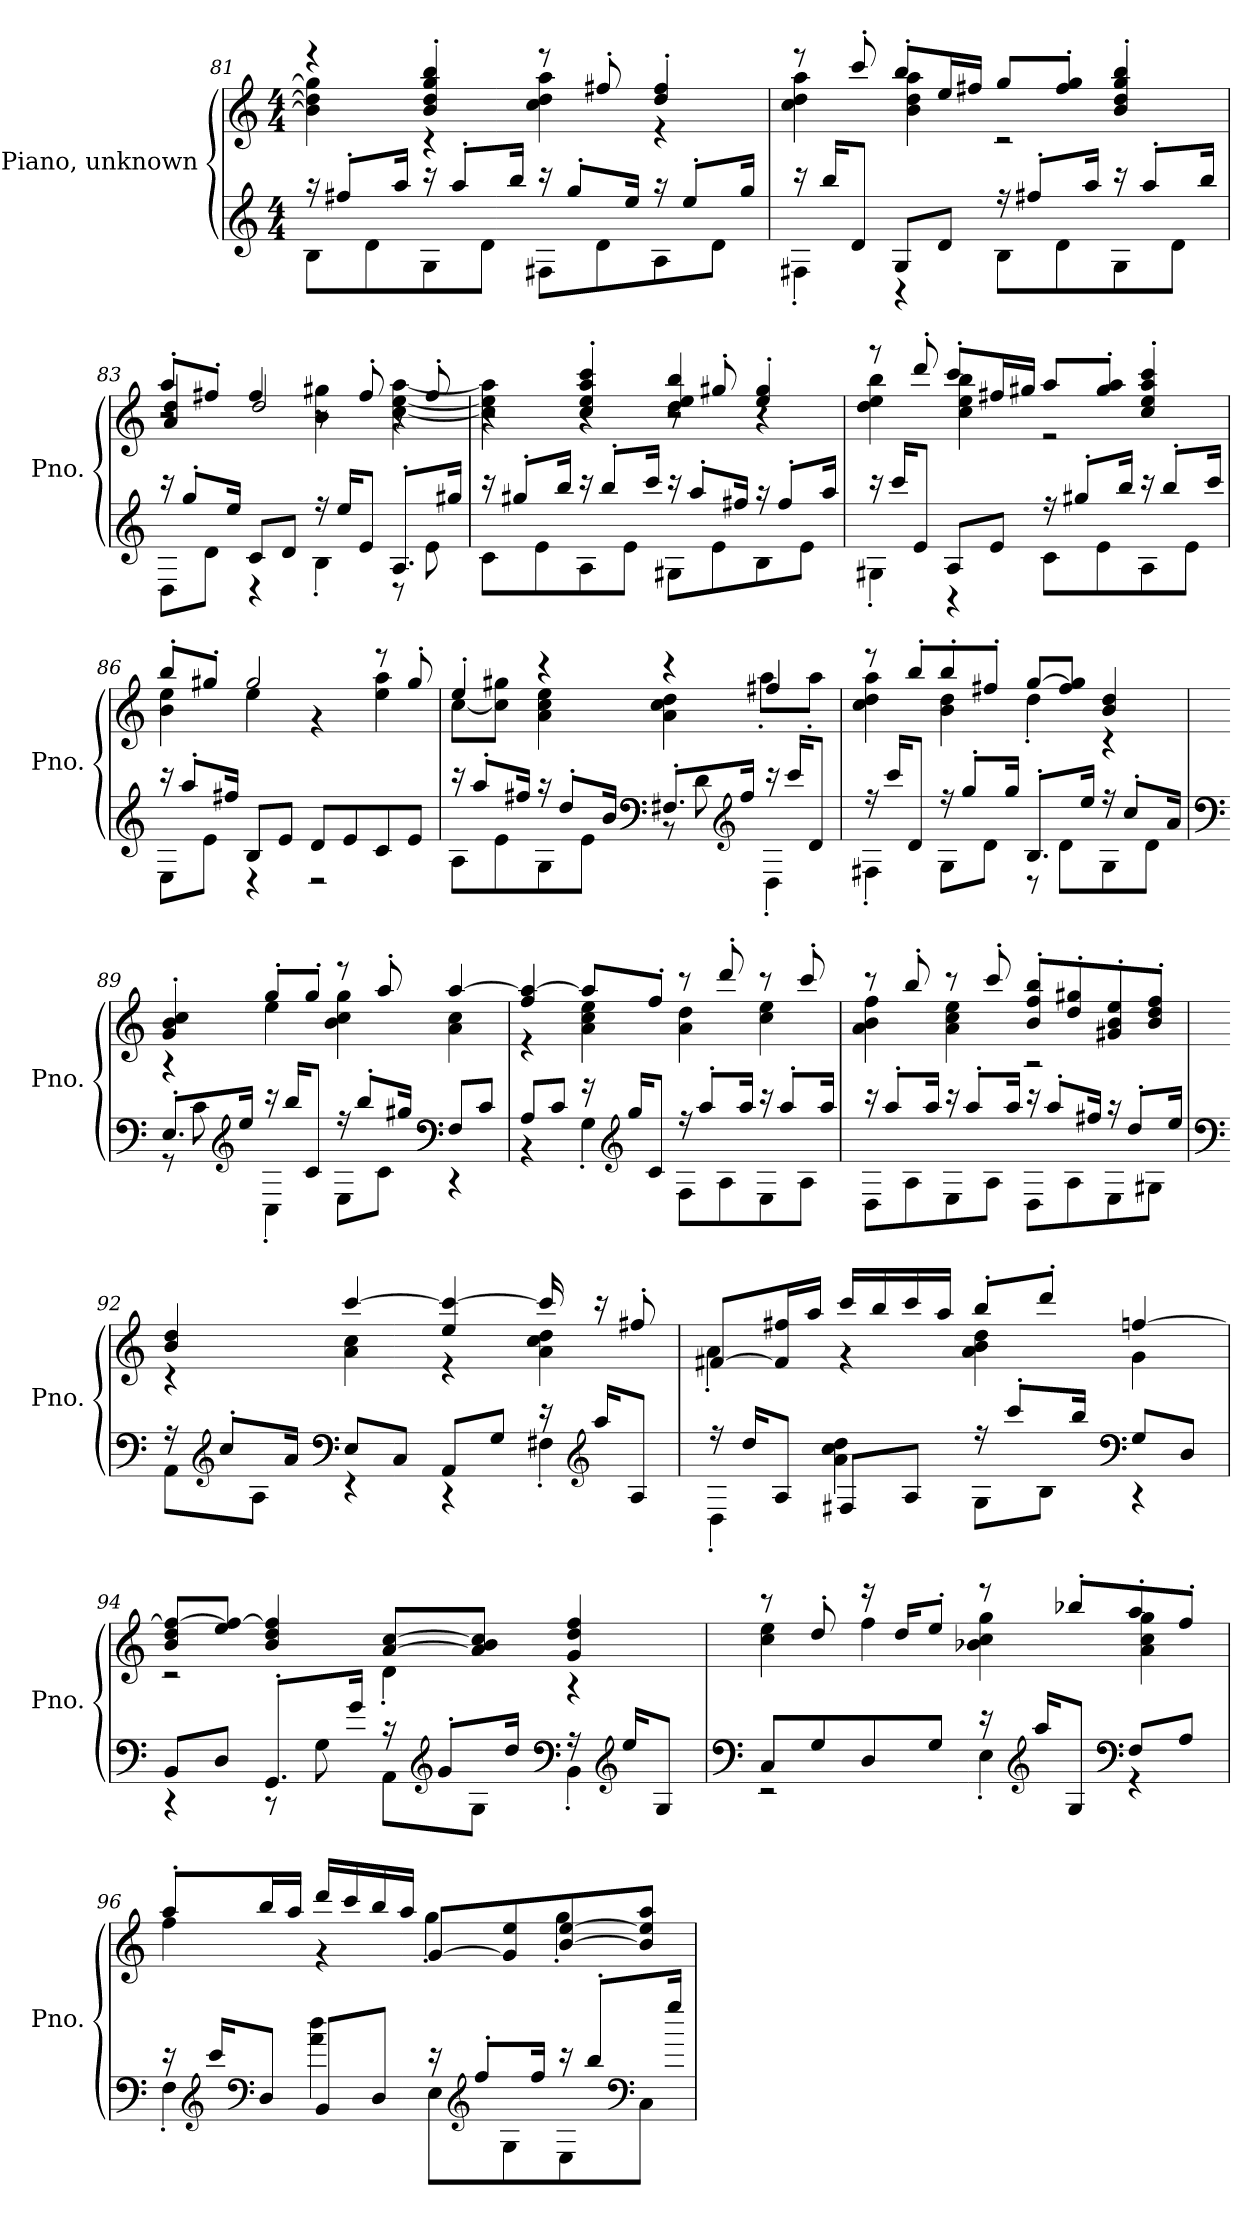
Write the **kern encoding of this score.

**kern	**kern
*part1	*part1
*staff2	*staff1
*I"Piano, unknown	*
*I'Pno.	*
!!LO:LB:g=z
*clefG2	*clefG2
*k[]	*k[]
*M4/4	*M4/4
=81	=81
*^	*^
16r	8B\L	4r	4b\] 4dd\] 4gg\]
8ff#X'/L	.	.	.
.	8d\	.	.
16aa/Jk	.	.	.
16r	8G\	4b/' 4dd/' 4gg/' 4bb/'	4r
8aa'/L	.	.	.
.	8d\J	.	.
16bb/Jk	.	.	.
16r	8F#X\L	8r	4cc\ 4dd\ 4aa\
8gg'/L	.	.	.
.	8d\	8ff#X'/	.
16ee/Jk	.	.	.
16r	8A\	4dd/' 4ff#/'	4r
8ee'/L	.	.	.
.	8d\J	.	.
16gg/Jk	.	.	.
=82	=82	=82	=82
16r	4F#X'\	8r	4cc\ 4dd\ 4aa\
16bb/KL	.	.	.
8d/J	.	8ccc'/	.
8G/L	4r	8bb'/L	4b\ 4dd\ 4aa\
8d/J	.	16ee/L	.
.	.	16ff#X/JJ	.
16r	8B\L	8gg/L	2r
8ff#X'/L	.	.	.
.	8d\	8ff#/' 8gg/'J	.
16aa/Jk	.	.	.
16r	8G\	4b/' 4dd/' 4gg/' 4bb/'	.
8aa'/L	.	.	.
.	8d\J	.	.
16bb/Jk	.	.	.
!!LO:LB:g=z
=83	=83	=83	=83
*	*	*	*^
16r	8D\L	8aa'/L	2r	4a/ 4dd/
8gg'/L	.	.	.	.
.	8d\J	8ff#X'/J	.	.
16ee/Jk	.	.	.	.
8c/L	4r	4ff#/	.	2dd/
8d/J	.	.	.	.
16r	4B'\	8r	4b\ 4gg#X\	.
16ee/KL	.	.	.	.
8e/J	.	8ff#'/	.	.
8.A'/L	8r	8r	[4cc\ [4ee\ [4aa\	4r
.	8e\	8ff#'/	.	.
16gg#X/Jk	.	.	.	.
=84	=84	=84	=84	=84
16r	8c\L	4r	4cc\] 4ee\] 4aa\]	2r
8gg#X'/L	.	.	.	.
.	8e\	.	.	.
16bb/Jk	.	.	.	.
16r	8A\	4cc/' 4ee/' 4aa/' 4ccc/'	4r	.
8bb'/L	.	.	.	.
.	8e\J	.	.	.
16ccc/Jk	.	.	.	.
16r	8G#X\L	8r	2r	4dd/ 4ee/ 4bb/
8aa'/L	.	.	.	.
.	8e\	8gg#X'/	.	.
16ff#X/Jk	.	.	.	.
16r	8B\	4ee/' 4gg#/'	.	4r
8ff#'/L	.	.	.	.
.	8e\J	.	.	.
16aa/Jk	.	.	.	.
*	*	*	*v	*v
!!LO:PB:g=z
=85	=85	=85	=85
16r	4G#X'\	8r	4dd\ 4ee\ 4bb\
16ccc/KL	.	.	.
8e/J	.	8ddd'/	.
8A/L	4r	8ccc'/L	4cc\ 4ee\ 4bb\
8e/J	.	16ff#X/L	.
.	.	16gg#X/JJ	.
16r	8c\L	8aa/L	2r
8gg#X'/L	.	.	.
.	8e\	8gg#/' 8aa/'J	.
16bb/Jk	.	.	.
16r	8A\	4cc/' 4ee/' 4aa/' 4ccc/'	.
8bb'/L	.	.	.
.	8e\J	.	.
16ccc/Jk	.	.	.
=86	=86	=86	=86
16r	8E\L	8bb'/L	4b\ 4ee\
8aa'/L	.	.	.
.	8e\J	8gg#X'/J	.
16ff#X/Jk	.	.	.
8B/L	4r	2gg#/	4ee\
8e/J	.	.	.
8d/L	2r	.	4r
8e/	.	.	.
8c/	.	8r	4ee\ 4aa\
8e/J	.	8gg#'/	.
!!LO:LB:g=z	!!
=87	=87	=87	=87
16r	8A\L	4ee'/	[8cc\L
8aa'/L	.	.	.
.	8e\	.	8cc\] 8gg#X\J
16ff#X/Jk	.	.	.
16r	8G\	4r	4a\ 4cc\ 4ee\
8dd'/L	.	.	.
.	8e\J	.	.
16b/Jk	.	.	.
*clefF4	*	*	*
8.F#X'/L	8r	4r	4a\ 4cc\ 4dd\
.	8d\	.	.
*clefG2	*	*	*
16ff#/Jk	.	.	.
16r	4D'\	4ff#X/	8aa'\L
16ccc/KL	.	.	.
8d/J	.	.	8aa'\J
=88	=88	=88	=88
16r	4F#X'\	8r	4cc\ 4dd\ 4aa\
16ccc/KL	.	.	.
8d/J	.	8bb'/L	.
16r	8G\L	8bb'/	4b\ 4dd\
8gg'/L	.	.	.
.	8d\J	8ff#X'/J	.
16gg/Jk	.	.	.
8.B'/L	8r	[8gg/L	4dd'\
.	8d\L	8ff#/ 8gg/]J	.
16ee/Jk	.	.	.
16r	8G\	4b/ 4dd/	4r
8cc'/L	.	.	.
.	8d\J	.	.
16a/Jk	.	.	.
!!LO:LB:g=z	!!
=89	=89	=89	=89
*clefF4	*	*	*
8.E'/L	8r	4g/' 4b/' 4cc/'	4r
.	8c\	.	.
*clefG2	*	*	*
16ee/Jk	.	.	.
16r	4C'\	8gg'/L	4ee\
16bb/KL	.	.	.
8c/J	.	8gg'/J	.
16r	8E\L	8r	4b\ 4cc\ 4gg\
8bb'/L	.	.	.
.	8c\J	8aa'/	.
16gg#X/Jk	.	.	.
*clefF4	*	*	*
8F/L	4r	[4aa/	4a\ 4cc\
8c/J	.	.	.
=90	=90	=90	=90
8A/L	4r	4ff/ 4aa/_	4r
8c/J	.	.	.
16r	4G'\	8aa/L]	4a\ 4cc\ 4ee\
*clefG2	*	*	*
16gg/KL	.	.	.
8c/J	.	8ff'/J	.
16r	8F\L	8r	4a\ 4dd\
8aa'/L	.	.	.
.	8A\	8ddd'/	.
16aa/Jk	.	.	.
16r	8E\	8r	4cc\ 4ee\
8aa'/L	.	.	.
.	8A\J	8ccc'/	.
16aa/Jk	.	.	.
!!LO:LB:g=z	!!
=91	=91	=91	=91
16r	8D\L	8r	4a\ 4b\ 4ff\
8aa'/L	.	.	.
.	8A\	8bb'/	.
16aa/Jk	.	.	.
16r	8E\	8r	4a\ 4cc\ 4ee\
8aa'/L	.	.	.
.	8A\J	8ccc'/	.
16aa/Jk	.	.	.
16r	8D\L	8b/' 8ff/' 8bb/'L	2r
8aa'/L	.	.	.
.	8A\	8dd/' 8gg#X/'	.
16ff#X/Jk	.	.	.
16r	8E\	8g#X/' 8b/' 8ee/'	.
8dd'/L	.	.	.
.	8G#X\J	8b/' 8dd/' 8ff/'J	.
16ee/Jk	.	.	.
=92	=92	=92	=92
*clefF4	*	*	*
16r	8AA\L	4b/ 4dd/	4r
*clefG2	*	*	*
8cc'/L	.	.	.
.	8A\J	.	.
16a/Jk	.	.	.
*clefF4	*	*	*
8E/L	4r	[4ccc/	4a\ 4cc\
8C/J	.	.	.
8AA/L	4r	4ee/ 4ccc/_	4r
8G/J	.	.	.
16r	4F#X'\	16ccc/]	4a\ 4cc\ 4dd\
*clefG2	*	*	*
16aa/KL	.	16r	.
8A/J	.	8ff#X'/	.
!!LO:LB:g=z	!!
=93	=93	=93	=93
16r	4D'\	[8f#X/L	4a'\
16dd/KL	.	.	.
8A/J	.	16f#/] 16ff#X/L	.
.	.	16aa/JJ	.
8F#X/L	4a\ 4cc\ 4dd\	16ccc/LL	4r
.	.	16bb/	.
8A/J	.	16ccc/	.
.	.	16aa/JJ	.
16r	8G\L	8bb'/L	4a\ 4b\ 4dd\
8ccc'/L	.	.	.
.	8B\J	8ddd'/J	.
16bb/Jk	.	.	.
*clefF4	*	*	*
8G/L	4r	[4ffn/	4g\
8D/J	.	.	.
=94	=94	=94	=94
8BB/L	4r	8b/ 8dd/ 8ff/_L	2r
8D/J	.	8ee/ 8ff/_J	.
8.GG'/L	8r	4b/ 4dd/ 4ff/]	.
.	8G\	.	.
16g/Jk	.	.	.
16r	8AA\L	[8a/ [8cc/L	4d'\
*clefG2	*	*	*
8g'/L	.	.	.
.	8G\J	8a/] 8b/ 8cc/]J	.
16dd/Jk	.	.	.
*clefF4	*	*	*
16r	4BB'\	4g/ 4dd/ 4ff/	4r
*clefG2	*	*	*
16ee/KL	.	.	.
8G/J	.	.	.
!!LO:LB:g=z	!!
=95	=95	=95	=95
*clefF4	*	*	*
8C/L	2r	8r	4cc\ 4ee\
8G/	.	8dd'/	.
8D/	.	16r	4ff\
.	.	16dd/KL	.
8G/J	.	8ee'/J	.
16r	4E'\	8r	4b-X\ 4cc\ 4gg\
*clefG2	*	*	*
16aa/KL	.	.	.
8G/J	.	8bb-X'/L	.
*clefF4	*	*	*
8F/L	4r	8aa'/	4a\ 4cc\ 4gg\
8A/J	.	8ff'/J	.
=96	=96	=96	=96
16r	4F'\	8aa'/L	4ff\
*clefG2	*	*	*
16ccc/KL	.	.	.
*clefF4	*	*	*
8D/J	.	16bb/L	.
.	.	16aa/JJ	.
8BB/L	4a\ 4dd\	16ddd/LL	4r
.	.	16ccc/	.
8D/J	.	16bb/	.
.	.	16aa/JJ	.
16r	8E\L	[8g/L	4gg'\
*clefG2	*	*	*
8ff'/L	.	.	.
.	8G\	8g/] 8ee/	.
16ff/Jk	.	.	.
16r	8E\	[8b/ [8ee/	4gg'\
8bb'/L	.	.	.
*clefF4	*	*	*
.	8C\J	8b/] 8ee/] 8aa/J	.
16gg/Jk	.	.	.
*v	*v	*	*
*	*v	*v
=	=
*-	*-
